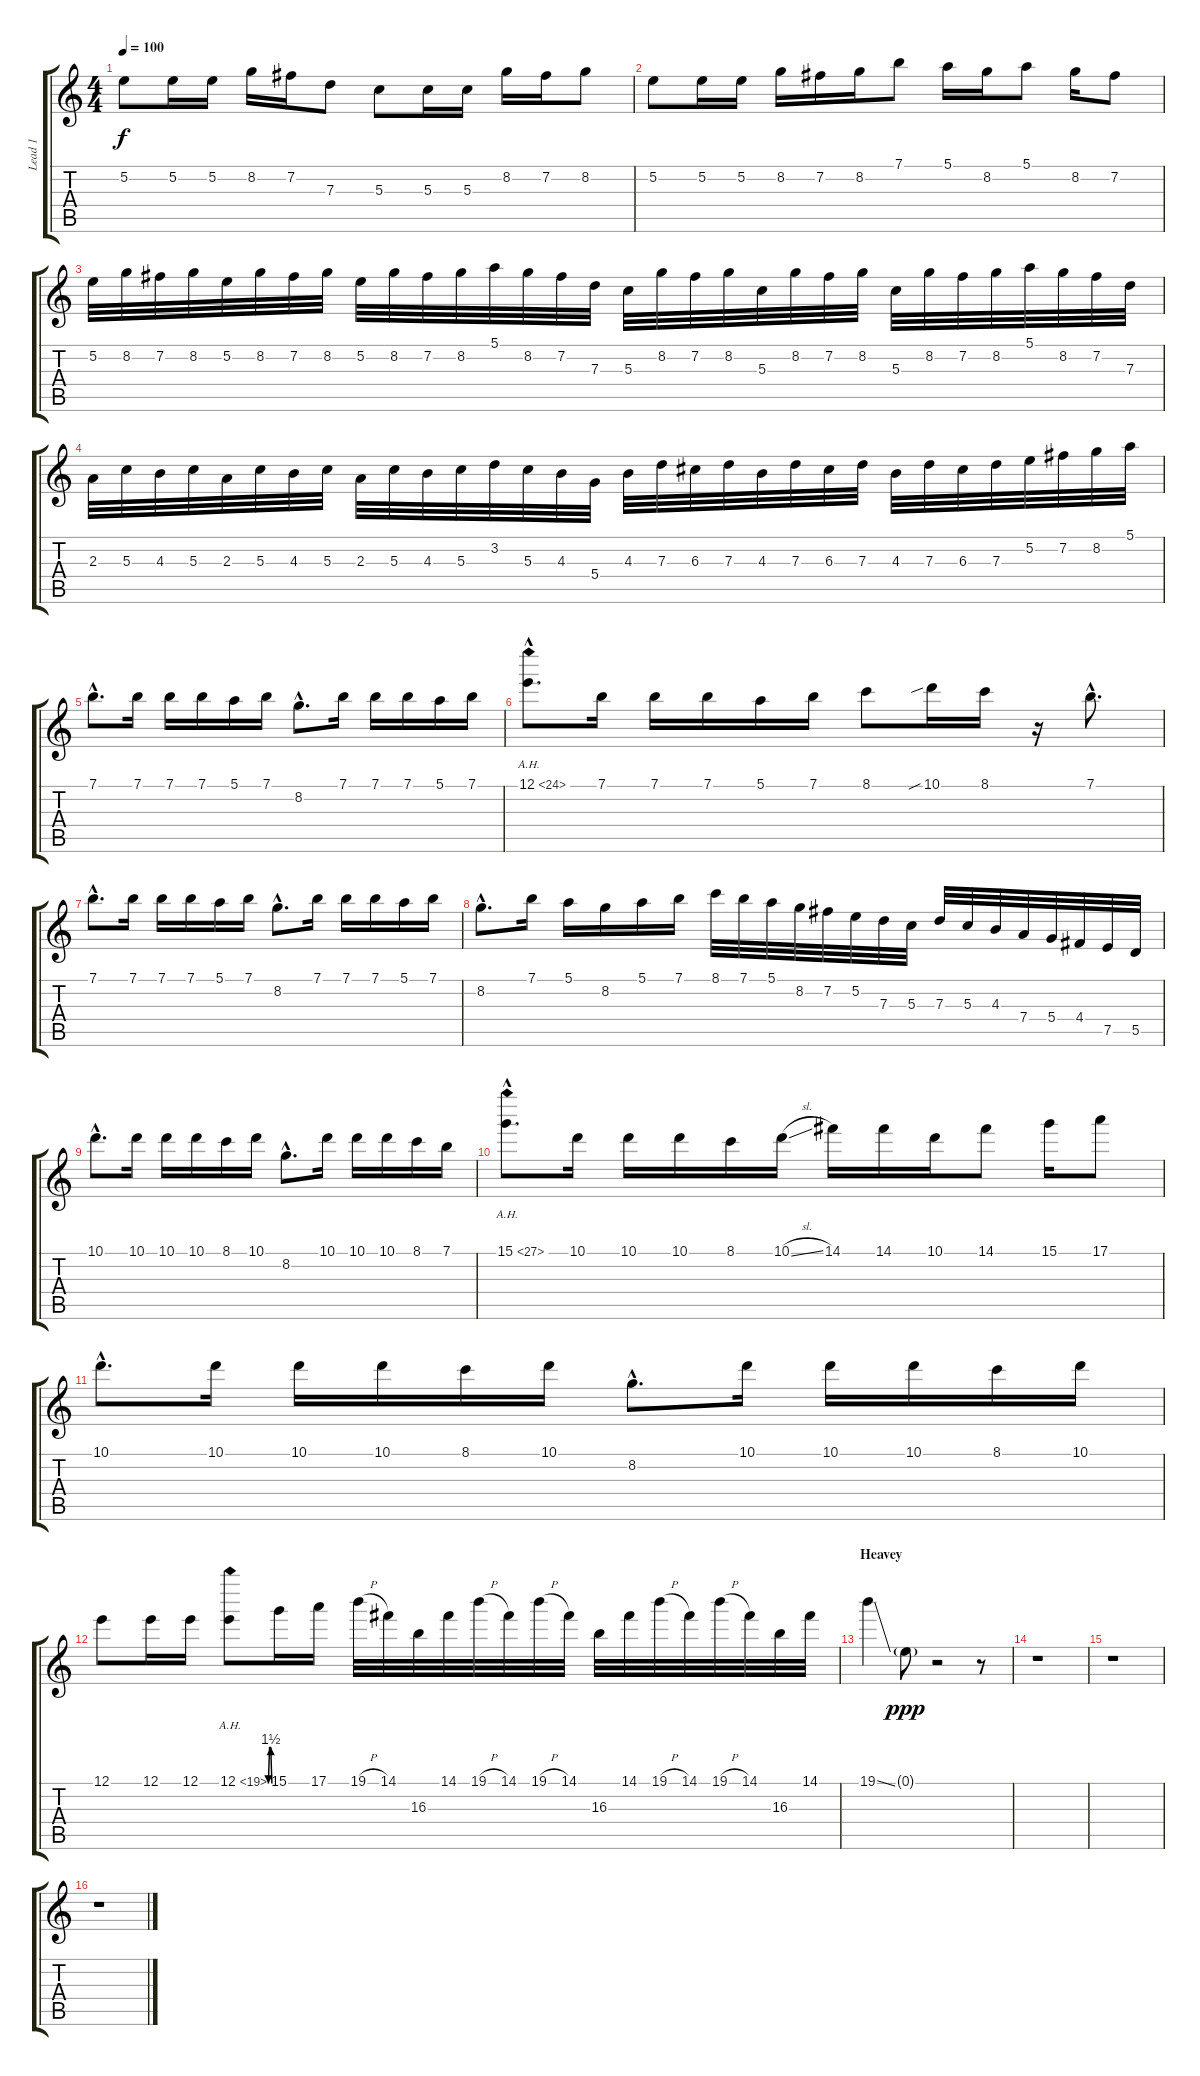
\track ("Lead 1" "Lead 1") {instrument overdrivenguitar}
\staff {score tabs}
\tuning (E4 B3 G3 D3 A2 E2) {hide}
\ts (4 4)
\tempo 100
\clef g2
\ks c
5.2.8{dy f instrument overdrivenguitar} 5.2.16 5.2.16 8.2.16 7.2.16 7.3.8 5.3.8 5.3.16 5.3.16 8.2.16 7.2.16 8.2.8 |
5.2.8 5.2.16 5.2.16 8.2.16 7.2.16 8.2.16 7.1.8 5.1.16 8.2.16 5.1.8 8.2.16 7.2.8 |
5.2.32 8.2.32 7.2.32 8.2.32 5.2.32 8.2.32 7.2.32 8.2.32 5.2.32 8.2.32 7.2.32 8.2.32 5.1.32 8.2.32 7.2.32 7.3.32 5.3.32 8.2.32 7.2.32 8.2.32 5.3.32 8.2.32 7.2.32 8.2.32 5.3.32 8.2.32 7.2.32 8.2.32 5.1.32 8.2.32 7.2.32 7.3.32 |
2.3.32 5.3.32 4.3.32 5.3.32 2.3.32 5.3.32 4.3.32 5.3.32 2.3.32 5.3.32 4.3.32 5.3.32 3.2.32 5.3.32 4.3.32 5.4.32 4.3.32 7.3.32 6.3.32 7.3.32 4.3.32 7.3.32 6.3.32 7.3.32 4.3.32 7.3.32 6.3.32 7.3.32 5.2.32 7.2.32 8.2.32 5.1.32 |
\section ("" "")
7.1{hac}.8{d} 7.1.16 7.1.16 7.1.16 5.1.16 7.1.16 8.2{hac}.8{d} 7.1.16 7.1.16 7.1.16 5.1.16 7.1.16 |
12.1{ah 12 hac}.8{d} 7.1.16 7.1.16 7.1.16 5.1.16 7.1.16 8.1.8 10.1{sib}.16 8.1.16 r.16 7.1{hac}.8{d} |
7.1{hac}.8{d} 7.1.16 7.1.16 7.1.16 5.1.16 7.1.16 8.2{hac}.8{d} 7.1.16 7.1.16 7.1.16 5.1.16 7.1.16 |
8.2{hac}.8{d} 7.1.16 5.1.16 8.2.16 5.1.16 7.1.16 8.1.32 7.1.32 5.1.32 8.2.32 7.2.32 5.2.32 7.3.32 5.3.32 7.3.32 5.3.32 4.3.32 7.4.32 5.4.32 4.4.32 7.5.32 5.5.32 |
10.1{hac}.8{d} 10.1.16 10.1.16 10.1.16 8.1.16 10.1.16 8.2{hac}.8{d} 10.1.16 10.1.16 10.1.16 8.1.16 7.1.16 |
15.1{ah 12 hac}.8{d} 10.1.16 10.1.16 10.1.16 8.1.16 10.1{sl}.16 14.1.16 14.1.16 10.1.16 14.1.8 15.1.16 17.1.8 |
10.1{hac}.8{d} 10.1.16 10.1.16 10.1.16 8.1.16 10.1.16 8.2{hac}.8{d} 10.1.16 10.1.16 10.1.16 8.1.16 10.1.16 |
12.1.8 12.1.16 12.1.16 12.1{be (custom 0 0 15 6 30 6 45 0 60 0) ah 7}.8 15.1.16 17.1.16 19.1{h}.32 14.1.32 16.3.32 14.1.32 19.1{h}.32 14.1.32 19.1{h}.32 14.1.32 16.3.32 14.1.32 19.1{h}.32 14.1.32 19.1{h}.32 14.1.32 16.3.32 14.1.32 |
\section ("" "Heavey")
19.1{ss}.4 0.1{g}.8{dy ppp} r.2 r.8 |
r.1 |
r.1 |
r.1
